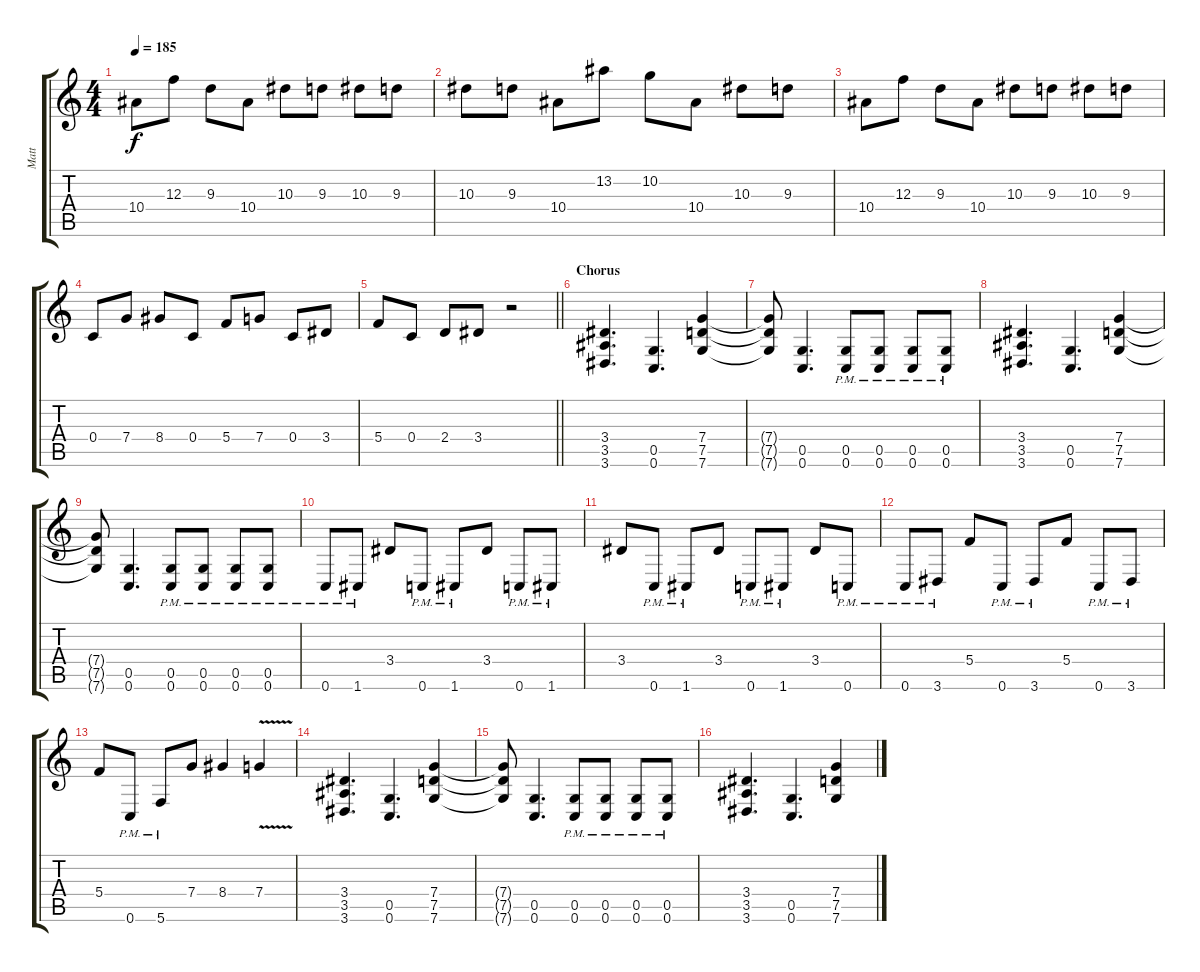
\track ("Matt" "Matt") {solo instrument distortionguitar}
\staff {score tabs}
\tuning (D4 A3 F3 C3 G2 C2) {hide}
\ts (4 4)
\tempo 185
\clef g2
\ks c
10.4.8{dy f} 12.3.8 9.3.8 10.4.8 10.3.8 9.3.8 10.3.8 9.3.8 |
10.3.8 9.3.8 10.4.8 13.2.8 10.2.8 10.4.8 10.3.8 9.3.8 |
10.4.8 12.3.8 9.3.8 10.4.8 10.3.8 9.3.8 10.3.8 9.3.8 |
0.4.8 7.4.8 8.4.8 0.4.8 5.4.8 7.4.8 0.4.8 3.4.8 |
\barLineRight lightlight
5.4.8 0.4.8 2.4.8 3.4.8 r.2 |
\section ("" "Chorus")
(3.4 3.5 3.6).4{d instrument distortionguitar} (0.5 0.6).4{d} (7.4 7.5 7.6).4 |
(7.4{t} 7.5{t} 7.6{t}).8 (0.5 0.6).4{d} (0.5{pm} 0.6{pm}).8 (0.5{pm} 0.6{pm}).8 (0.5{pm} 0.6{pm}).8 (0.5{pm} 0.6{pm}).8 |
(3.4 3.5 3.6).4{d instrument distortionguitar} (0.5 0.6).4{d} (7.4 7.5 7.6).4 |
(7.4{t} 7.5{t} 7.6{t}).8 (0.5 0.6).4{d} (0.5{pm} 0.6{pm}).8 (0.5{pm} 0.6{pm}).8 (0.5{pm} 0.6{pm}).8 (0.5{pm} 0.6{pm}).8 |
0.6{pm}.8 1.6{pm}.8 3.4.8 0.6{pm}.8 1.6{pm}.8 3.4.8 0.6{pm}.8 1.6{pm}.8 |
3.4.8 0.6{pm}.8 1.6{pm}.8 3.4.8 0.6{pm}.8 1.6{pm}.8 3.4.8 0.6{pm}.8 |
0.6{pm}.8 3.6{pm}.8 5.4.8 0.6{pm}.8 3.6{pm}.8 5.4.8 0.6{pm}.8 3.6{pm}.8 |
5.4.8 0.6{pm}.8 5.6{pm}.8 7.4.8 8.4.4 7.4{v}.4 |
(3.4 3.5 3.6).4{d instrument distortionguitar} (0.5 0.6).4{d} (7.4 7.5 7.6).4 |
(7.4{t} 7.5{t} 7.6{t}).8 (0.5 0.6).4{d} (0.5{pm} 0.6{pm}).8 (0.5{pm} 0.6{pm}).8 (0.5{pm} 0.6{pm}).8 (0.5{pm} 0.6{pm}).8 |
(3.4 3.5 3.6).4{d instrument distortionguitar} (0.5 0.6).4{d} (7.4 7.5 7.6).4
